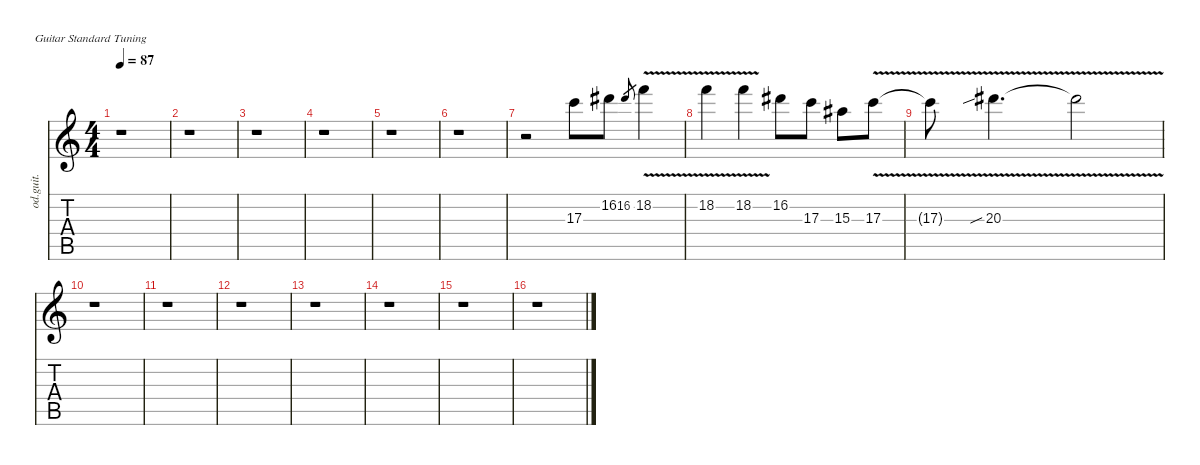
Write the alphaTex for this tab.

\defaultSystemsLayout 4
\hideDynamics
\bracketExtendMode nobrackets
\otherSystemsTrackNameOrientation horizontal
\track ("Lead Guitar 3" "od.guit.") {instrument overdrivenguitar}
\staff {score tabs}
\tuning (E4 B3 G3 D3 A2 E2)
\ts (4 4)
\tempo 87
\clef g2
\ks c
r.1{dy f beam Down} |
r.1{beam Down} |
r.1{beam Down} |
r.1{beam Down} |
r.1{beam Down} |
r.1{beam Down} |
r.2{beam Down} 17.3.8{beam Down} 16.2{acc #}.8{beam Down} 16.2{acc #}.8{gr dy mf beam Up} 18.2{v}.4{dy f beam Down} |
18.2{v}.4{beam Down} 18.2{v}.4{beam Down} 16.2{acc #}.8{beam Down} 17.3.8{beam Down} 15.3{acc #}.8{beam Down} 17.3{v}.8{beam Down} |
17.3{v t}.8{beam Down} 20.3{v sib acc #}.4{d beam Down} 20.3{v t acc #}.2{beam Down} |
r.1{beam Down} |
r.1{beam Down} |
r.1{beam Down} |
r.1{beam Down} |
r.1{beam Down} |
r.1{beam Down} |
r.1{beam Down}
